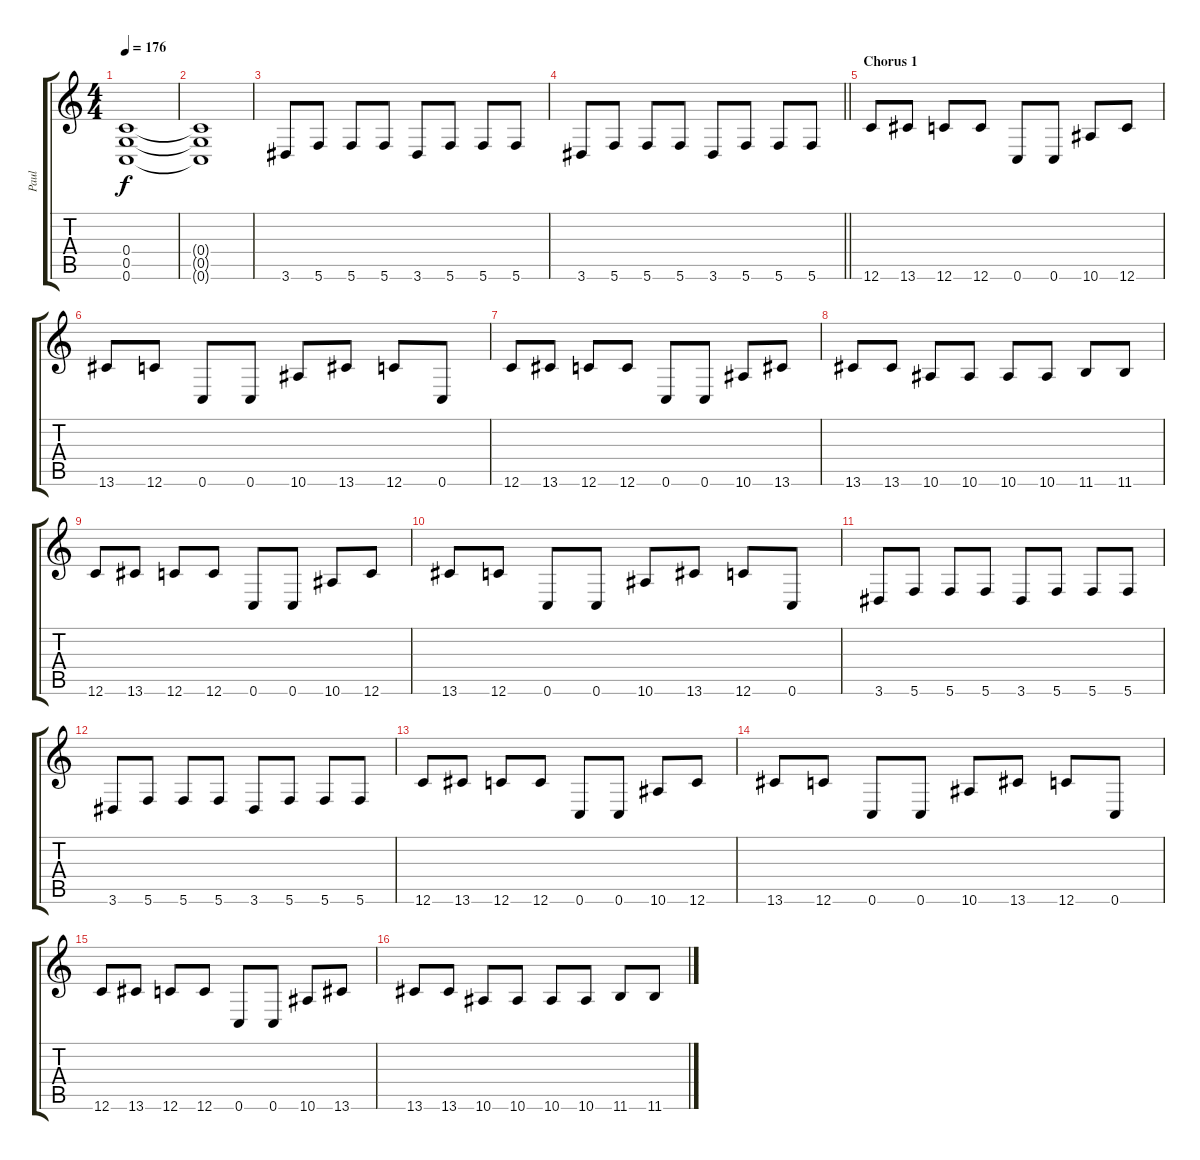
\track ("Paul" "Paul") {instrument distortionguitar}
\staff {score tabs}
\tuning (D4 A3 F3 C3 G2 C2) {hide}
\ts (4 4)
\tempo 176
\clef g2
\ks c
(0.4 0.5 0.6).1{dy f} |
(0.4{t} 0.5{t} 0.6{t}).1 |
3.6.8 5.6.8 5.6.8 5.6.8 3.6.8 5.6.8 5.6.8 5.6.8 |
\barLineRight lightlight
3.6.8 5.6.8 5.6.8 5.6.8 3.6.8 5.6.8 5.6.8 5.6.8 |
\section ("" "Chorus 1")
12.6.8 13.6.8 12.6.8 12.6.8 0.6.8 0.6.8 10.6.8 12.6.8 |
13.6.8 12.6.8 0.6.8 0.6.8 10.6.8 13.6.8 12.6.8 0.6.8 |
12.6.8 13.6.8 12.6.8 12.6.8 0.6.8 0.6.8 10.6.8 13.6.8 |
13.6.8 13.6.8 10.6.8 10.6.8 10.6.8 10.6.8 11.6.8 11.6.8 |
12.6.8 13.6.8 12.6.8 12.6.8 0.6.8 0.6.8 10.6.8 12.6.8 |
13.6.8 12.6.8 0.6.8 0.6.8 10.6.8 13.6.8 12.6.8 0.6.8 |
3.6.8 5.6.8 5.6.8 5.6.8 3.6.8 5.6.8 5.6.8 5.6.8 |
3.6.8 5.6.8 5.6.8 5.6.8 3.6.8 5.6.8 5.6.8 5.6.8 |
12.6.8 13.6.8 12.6.8 12.6.8 0.6.8 0.6.8 10.6.8 12.6.8 |
13.6.8 12.6.8 0.6.8 0.6.8 10.6.8 13.6.8 12.6.8 0.6.8 |
12.6.8 13.6.8 12.6.8 12.6.8 0.6.8 0.6.8 10.6.8 13.6.8 |
13.6.8 13.6.8 10.6.8 10.6.8 10.6.8 10.6.8 11.6.8 11.6.8
